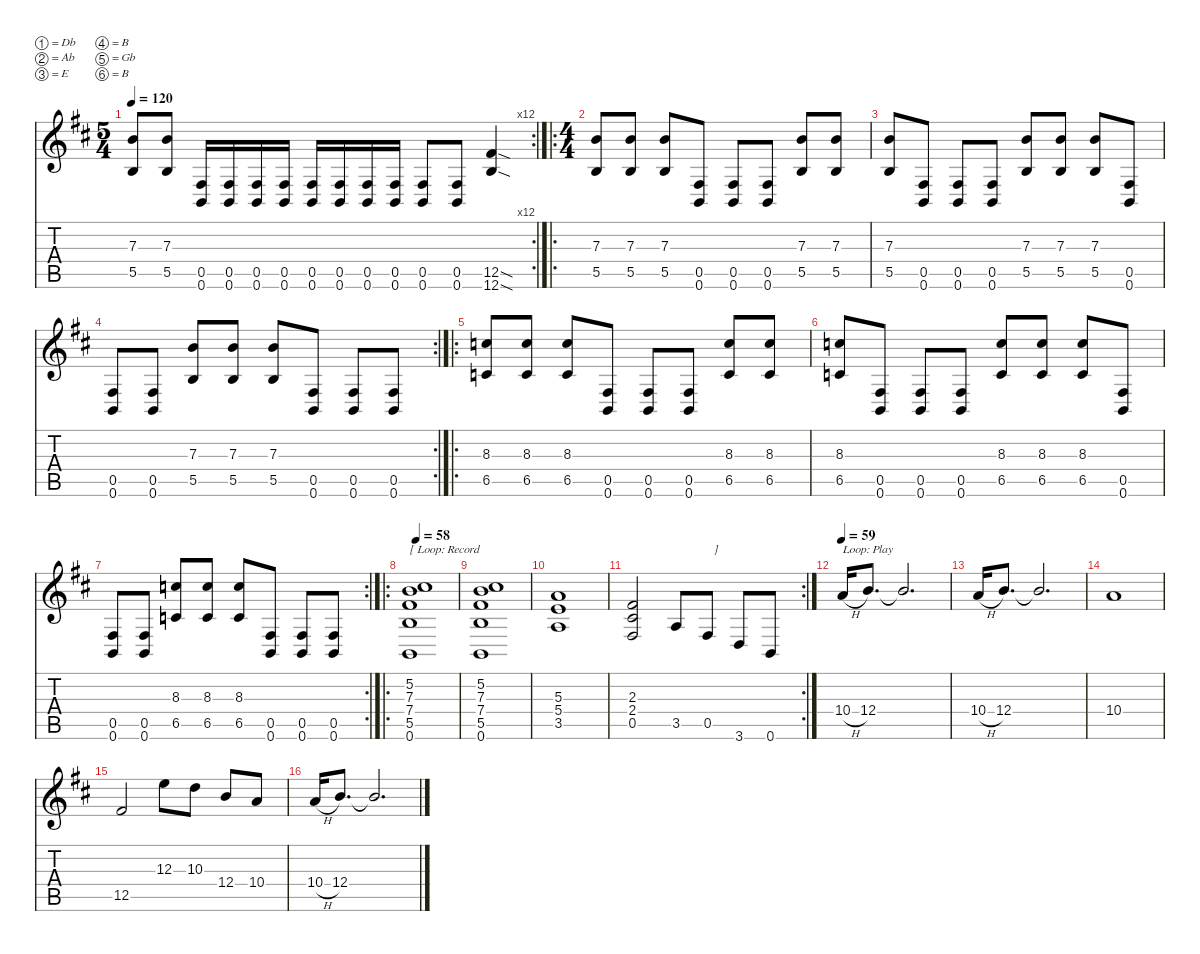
\defaultSystemsLayout 4
\hideDynamics
\bracketExtendMode nobrackets
\singleTrackTrackNamePolicy hidden
\multiTrackTrackNamePolicy hidden
\firstSystemTrackNameMode fullname
\firstSystemTrackNameOrientation horizontal
\otherSystemsTrackNameOrientation horizontal
\track ("Guitar 1" "dist.guit.") {instrument distortionguitar}
\staff {score tabs}
\tuning (Db4 Ab3 E3 B2 Gb2 B1)
\rc 12
\ts (5 4)
\beaming (8 2 2 2 4)
\tempo 120
\clef g2
\ks bminor
(7.3{acc forcenatural} 5.5{acc forcenatural}).8{dy f beam Up} (7.3{acc forcenatural} 5.5{acc forcenatural}).8{beam Up} (0.5{acc #} 0.6{acc forcenatural}).16{beam Up} (0.5{acc #} 0.6{acc forcenatural}).16{beam Up} (0.5{acc #} 0.6{acc forcenatural}).16{beam Up} (0.5{acc #} 0.6{acc forcenatural}).16{beam Up} (0.5{acc #} 0.6{acc forcenatural}).16{beam Up} (0.5{acc #} 0.6{acc forcenatural}).16{beam Up} (0.5{acc #} 0.6{acc forcenatural}).16{beam Up} (0.5{acc #} 0.6{acc forcenatural}).16{beam Up} (0.5{acc #} 0.6{acc forcenatural}).8{beam Up} (0.5{acc #} 0.6{acc forcenatural}).8{beam Up} (12.5{sod acc #} 12.6{sod acc forcenatural}).4{beam Up} |
\ro
\ts (4 4)
\beaming (8 2 2 2 2)
(7.3{acc forcenatural} 5.5{acc forcenatural}).8{beam Up} (7.3{acc forcenatural} 5.5{acc forcenatural}).8{beam Up} (7.3{acc forcenatural} 5.5{acc forcenatural}).8{beam Up} (0.5{acc #} 0.6{acc forcenatural}).8{beam Up} (0.5{acc #} 0.6{acc forcenatural}).8{beam Up} (0.5{acc #} 0.6{acc forcenatural}).8{beam Up} (7.3{acc forcenatural} 5.5{acc forcenatural}).8{beam Up} (7.3{acc forcenatural} 5.5{acc forcenatural}).8{beam Up} |
(7.3{acc forcenatural} 5.5{acc forcenatural}).8{beam Up} (0.5{acc #} 0.6{acc forcenatural}).8{beam Up} (0.5{acc #} 0.6{acc forcenatural}).8{beam Up} (0.5{acc #} 0.6{acc forcenatural}).8{beam Up} (7.3{acc forcenatural} 5.5{acc forcenatural}).8{beam Up} (7.3{acc forcenatural} 5.5{acc forcenatural}).8{beam Up} (7.3{acc forcenatural} 5.5{acc forcenatural}).8{beam Up} (0.5{acc #} 0.6{acc forcenatural}).8{beam Up} |
\rc 2
(0.5{acc #} 0.6{acc forcenatural}).8{beam Up} (0.5{acc #} 0.6{acc forcenatural}).8{beam Up} (7.3{acc forcenatural} 5.5{acc forcenatural}).8{beam Up} (7.3{acc forcenatural} 5.5{acc forcenatural}).8{beam Up} (7.3{acc forcenatural} 5.5{acc forcenatural}).8{beam Up} (0.5{acc #} 0.6{acc forcenatural}).8{beam Up} (0.5{acc #} 0.6{acc forcenatural}).8{beam Up} (0.5{acc #} 0.6{acc forcenatural}).8{beam Up} |
\ro
(8.3{acc forcenatural} 6.5{acc forcenatural}).8{beam Up} (8.3{acc forcenatural} 6.5{acc forcenatural}).8{beam Up} (8.3{acc forcenatural} 6.5{acc forcenatural}).8{beam Up} (0.5{acc #} 0.6{acc forcenatural}).8{beam Up} (0.5{acc #} 0.6{acc forcenatural}).8{beam Up} (0.5{acc #} 0.6{acc forcenatural}).8{beam Up} (8.3{acc forcenatural} 6.5{acc forcenatural}).8{beam Up} (8.3{acc forcenatural} 6.5{acc forcenatural}).8{beam Up} |
(8.3{acc forcenatural} 6.5{acc forcenatural}).8{beam Up} (0.5{acc #} 0.6{acc forcenatural}).8{beam Up} (0.5{acc #} 0.6{acc forcenatural}).8{beam Up} (0.5{acc #} 0.6{acc forcenatural}).8{beam Up} (8.3{acc forcenatural} 6.5{acc forcenatural}).8{beam Up} (8.3{acc forcenatural} 6.5{acc forcenatural}).8{beam Up} (8.3{acc forcenatural} 6.5{acc forcenatural}).8{beam Up} (0.5{acc #} 0.6{acc forcenatural}).8{beam Up} |
\rc 2
(0.5{acc #} 0.6{acc forcenatural}).8{beam Up} (0.5{acc #} 0.6{acc forcenatural}).8{beam Up} (8.3{acc forcenatural} 6.5{acc forcenatural}).8{beam Up} (8.3{acc forcenatural} 6.5{acc forcenatural}).8{beam Up} (8.3{acc forcenatural} 6.5{acc forcenatural}).8{beam Up} (0.5{acc #} 0.6{acc forcenatural}).8{beam Up} (0.5{acc #} 0.6{acc forcenatural}).8{beam Up} (0.5{acc #} 0.6{acc forcenatural}).8{beam Up} |
\ro
\tempo 58
(5.2{acc #} 7.3{acc forcenatural} 7.4{acc #} 5.5{acc forcenatural} 0.6{acc forcenatural}).1{txt "[ Loop: Record                                                                              ]" instrument electricguitarclean beam Up} |
(5.2{acc #} 7.3{acc forcenatural} 7.4{acc #} 5.5{acc forcenatural} 0.6{acc forcenatural}).1{beam Up} |
(5.3{acc forcenatural} 5.4{acc forcenatural} 3.5{acc forcenatural}).1{beam Up} |
\rc 2
(2.3{acc #} 2.4{acc #} 0.5{acc #}).2{beam Up} 3.5{acc forcenatural}.8{beam Up} 0.5{acc #}.8{beam Up} 3.6{acc forcenatural}.8{beam Up} 0.6{acc forcenatural}.8{beam Up} |
\tempo 59
10.4{h acc forcenatural}.16{txt "Loop: Play" beam Up} 12.4{acc forcenatural}.8{d beam Up} 12.4{t acc forcenatural}.2{d beam Up} |
10.4{h acc forcenatural}.16{beam Up} 12.4{acc forcenatural}.8{d beam Up} 12.4{t acc forcenatural}.2{d beam Up} |
10.4{acc forcenatural}.1{beam Up} |
12.5{acc #}.2{beam Up} 12.3{acc forcenatural}.8{beam Down} 10.3{acc forcenatural}.8{beam Down} 12.4{acc forcenatural}.8{beam Up} 10.4{acc forcenatural}.8{beam Up} |
10.4{h acc forcenatural}.16{beam Up} 12.4{acc forcenatural}.8{d beam Up} 12.4{t acc forcenatural}.2{d beam Up}
